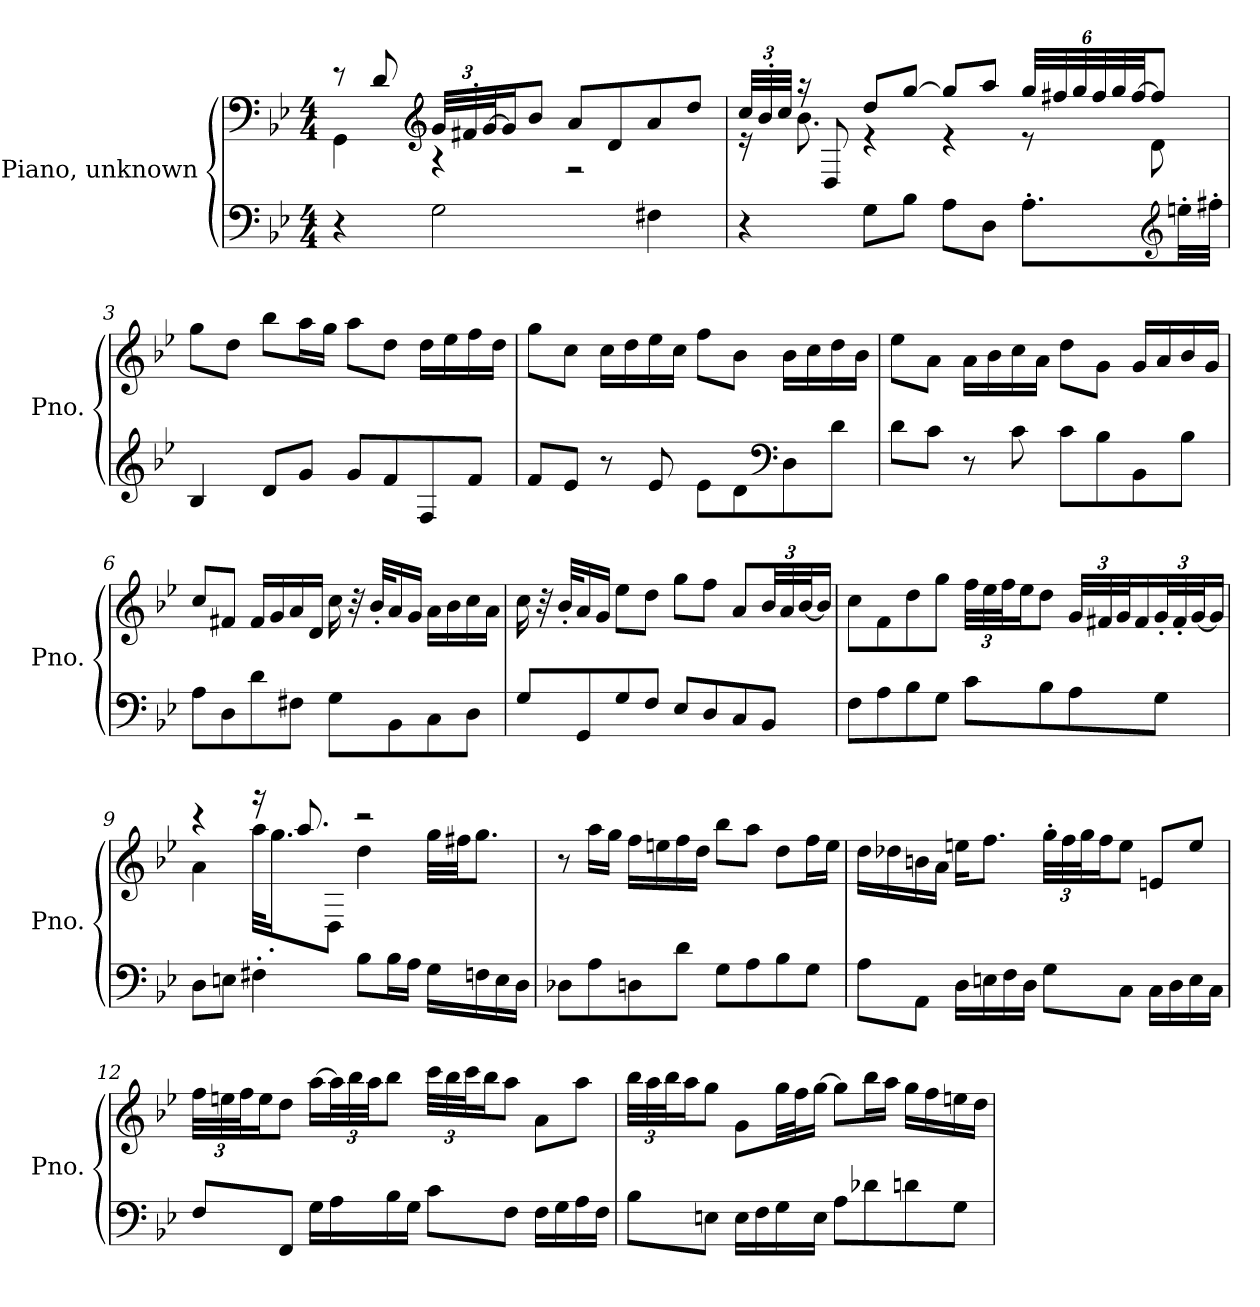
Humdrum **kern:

**kern	**kern
*part1	*part1
*staff2	*staff1
*I"Piano, unknown	*
*I'Pno.	*
*clefF4	*clefF4
*k[b-e-]	*k[b-e-]
*M4/4	*M4/4
*MM120	*MM120
=1	=1
*	*^
4r	8r	4GG\
.	8d/	.
*	*clefG2	*
*	*Xbrackettup	*
2G\	48g/LLL	4r
.	48f#X'/	.
.	[48g/J	.
.	16g/J]	.
.	8b-/J	.
.	8a/L	2r
.	8d/	.
4F#X\	8a/	.
.	8dd/J	.
=2	=2	=2
4r	48cc/LLL	16r
.	48b-'/	.
.	48cc/JJJ	.
.	16r	8.b-\
.	8D/	.
8G\L	8dd/L	4r
8B-\J	[8gg/J	.
8A\L	8gg/L]	4r
8D\J	8aa/J	.
8.A'\L	48gg/LLL	8r
.	48ff#X/	.
.	48gg/	.
.	48ff#/	.
.	48gg/	.
.	[48ff#/JJ	.
.	8ff#/J]	8d\
*clefG2	*	*
32een'\LL	.	.
32ff#X'\JJJ	.	.
*	*v	*v
!!LO:LB:g=z
=3	=3
4B-/	8gg\L
.	8dd\J
8d/L	8bb-\L
8g/J	16aa\L
.	16gg\JJ
8g/L	8aa\L
8f/	8dd\J
8F/	16dd\LL
.	16ee-\
8f/J	16ff\
.	16dd\JJ
=4	=4
8f/L	8gg\L
8e-/J	8cc\J
8r	16cc\LL
.	16dd\
8e-/	16ee-\
.	16cc\JJ
8e-\L	8ff\L
8d\	8b-\J
*clefF4	*
8D\	16b-\LL
.	16cc\
8d\J	16dd\
.	16b-\JJ
=5	=5
8d\L	8ee-\L
8c\J	8a\J
8r	16a\LL
.	16b-\
8c\	16cc\
.	16a\JJ
8c\L	8dd\L
8B-\	8g\J
8BB-\	16g/LL
.	16a/
8B-\J	16b-/
.	16g/JJ
!!LO:LB:g=z
=6	=6
8A\L	8cc/L
8D\	8f#X/J
8d\	16f#/LL
.	16g/
8F#X\J	16a/
.	16d/JJ
8G\L	16cc\
.	32r
.	32b-'/KLL
8BB-\	16a/
.	16g/JJ
8C\	16a\LL
.	16b-\
8D\J	16cc\
.	16a\JJ
=7	=7
8G/L	16cc\
.	32r
.	32b-'/KLL
8GG/	16a/
.	16g/JJ
8G/	8ee-\L
8F/J	8dd\J
8E-/L	8gg\L
8D/	8ff\J
8C/	8a/L
8BB-/J	48b-/LL
.	48a/
.	[48b-/J
.	16b-/JJ]
!!LO:LB:g=z
=8	=8
8F\L	8cc\L
8A\	8f\
8B-\	8dd\
8G\J	8gg\J
8c\L	48ff\LLL
.	48ee-\
.	48ff\J
.	16ee-\J
8B-\	8dd\J
8A\	48g/LLL
.	48f#X/
.	48g/J
.	16f#/
8G\J	48g'/L
.	48f#'/
.	[48g/J
.	16g/JJ]
=9	=9
*	*^
8D\L	4r	4a\
8En\J	.	.
4F#X'\	16r	32aa\KLL
.	.	16.gg'\J
.	8.aa/	.
.	.	8D\J
8B-\L	2r	4dd\
16B-\L	.	.
16A\JJ	.	.
16G\LL	.	32gg\LLL
.	.	32ff#X\JJ
16Fn\	.	8.gg\J
16E\	.	.
16D\JJ	.	.
*	*v	*v
!!LO:LB:g=z
=10	=10
8D-X\L	8r
8A\	16aa\LL
.	16gg\JJ
8Dn\	16ff\LL
.	16een\
8d\J	16ff\
.	16dd\JJ
8G\L	8bb-\L
8A\	8aa\J
8B-\	8dd\L
8G\J	16ff\L
.	16ee\JJ
=11	=11
8A\L	16dd\LL
.	16dd-X\
8AA\J	16bn\
.	16a\JJ
16D\LL	16een\KL
16En\	8.ff\J
16F\	.
16D\JJ	.
8G\L	48gg'\LLL
.	48ff\
.	48gg\J
.	16ff\J
8C\J	8ee\J
16C\LL	8en/L
16D\	.
16E\	8ee/J
16C\JJ	.
!!LO:LB:g=z
=12	=12
8F/L	48ff\LLL
.	48een\
.	48ff\J
.	16ee\J
8FF/J	8dd\J
16G\LL	[16aa\LL
16A\	48aa\L]
.	48bb-\
.	48aa\JJ
16B-\	8bb-\J
16G\JJ	.
8c\L	48ccc\LLL
.	48bb-\
.	48ccc\J
.	16bb-\J
8F\J	8aa\J
16F\LL	8a\L
16G\	.
16A\	8aa\J
16F\JJ	.
=13	=13
8B-\L	48bb-\LLL
.	48aa\
.	48bb-\J
.	16aa\J
8En\J	8gg\J
16E\LL	8g\L
16F\	.
16G\	32gg\LL
.	32ff\J
16E\JJ	[16gg\JJ
8A\L	8gg\L]
8d-X\	16bb-\L
.	16aa\JJ
8dn\	16gg\LL
.	16ff\
8G\J	16een\
.	16dd\JJ
=	=
*-	*-
